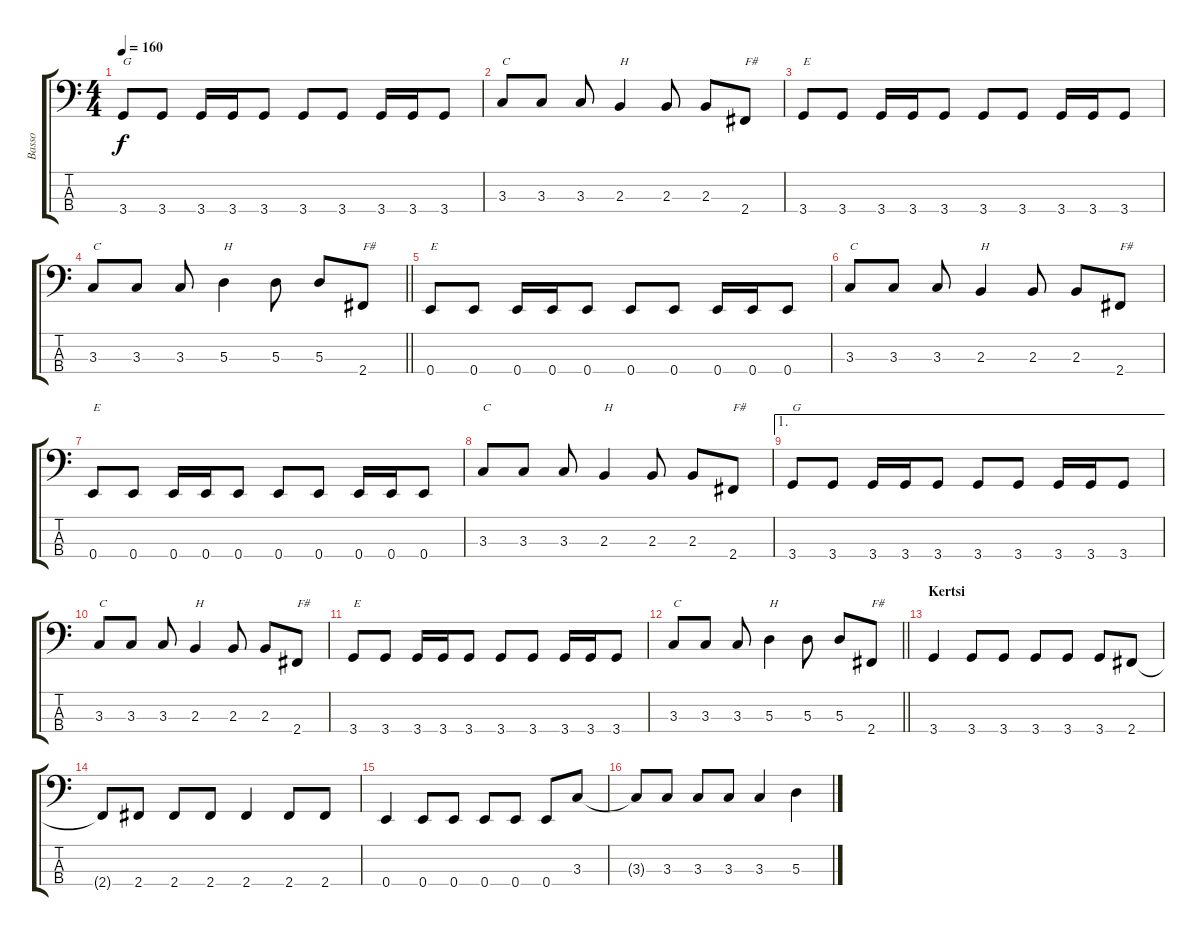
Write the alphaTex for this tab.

\track ("Basso" "Basso") {instrument electricbasspick}
\staff {score tabs}
\tuning (G2 D2 A1 E1) {hide}
\ts (4 4)
\tempo 160
\clef f4
\ks c
3.4.8{txt "G" dy f} 3.4.8 3.4.16 3.4.16 3.4.8 3.4.8 3.4.8 3.4.16 3.4.16 3.4.8 |
3.3.8{txt "C"} 3.3.8 3.3.8 2.3.4{txt "H"} 2.3.8 2.3.8 2.4.8{txt "F#"} |
3.4.8{txt "E"} 3.4.8 3.4.16 3.4.16 3.4.8 3.4.8 3.4.8 3.4.16 3.4.16 3.4.8 |
\barLineRight lightlight
3.3.8{txt "C"} 3.3.8 3.3.8 5.3.4{txt "H"} 5.3.8 5.3.8 2.4.8{txt "F#"} |
0.4.8{txt "E"} 0.4.8 0.4.16 0.4.16 0.4.8 0.4.8 0.4.8 0.4.16 0.4.16 0.4.8 |
3.3.8{txt "C"} 3.3.8 3.3.8 2.3.4{txt "H"} 2.3.8 2.3.8 2.4.8{txt "F#"} |
0.4.8{txt "E"} 0.4.8 0.4.16 0.4.16 0.4.8 0.4.8 0.4.8 0.4.16 0.4.16 0.4.8 |
3.3.8{txt "C"} 3.3.8 3.3.8 2.3.4{txt "H"} 2.3.8 2.3.8 2.4.8{txt "F#"} |
\ae 1
3.4.8{txt "G"} 3.4.8 3.4.16 3.4.16 3.4.8 3.4.8 3.4.8 3.4.16 3.4.16 3.4.8 |
3.3.8{txt "C"} 3.3.8 3.3.8 2.3.4{txt "H"} 2.3.8 2.3.8 2.4.8{txt "F#"} |
3.4.8{txt "E"} 3.4.8 3.4.16 3.4.16 3.4.8 3.4.8 3.4.8 3.4.16 3.4.16 3.4.8 |
\barLineRight lightlight
3.3.8{txt "C"} 3.3.8 3.3.8 5.3.4{txt "H"} 5.3.8 5.3.8 2.4.8{txt "F#"} |
\section ("" "Kertsi")
3.4.4 3.4.8 3.4.8 3.4.8 3.4.8 3.4.8 2.4.8 |
2.4{t}.8 2.4.8 2.4.8 2.4.8 2.4.4 2.4.8 2.4.8 |
0.4.4 0.4.8 0.4.8 0.4.8 0.4.8 0.4.8 3.3.8 |
3.3{t}.8 3.3.8 3.3.8 3.3.8 3.3.4 5.3.4
